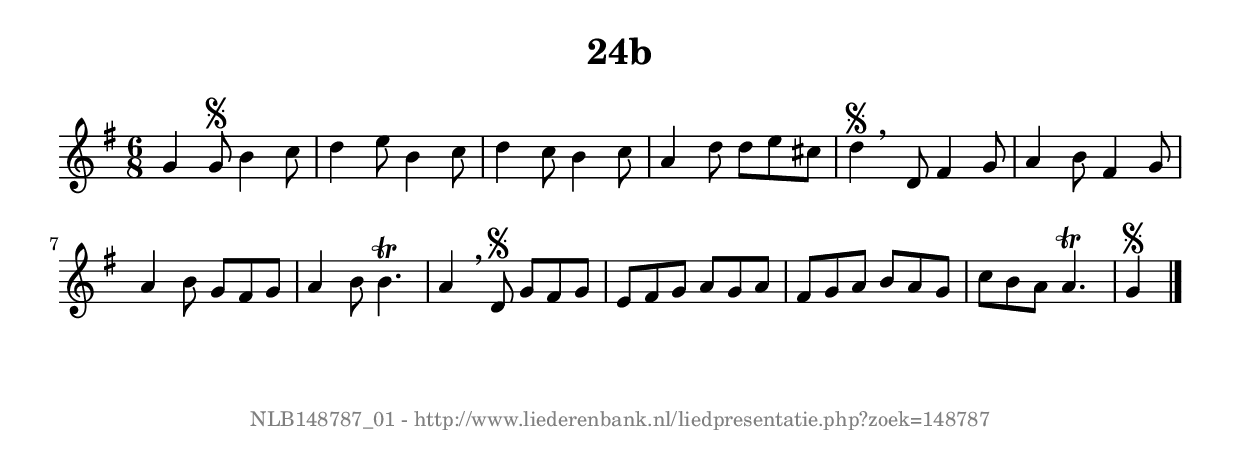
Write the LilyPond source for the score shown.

%
% produced by wce2krn 1.64 (7 June 2014)
%
\version"2.16"
#(append! paper-alist '(("long" . (cons (* 210 mm) (* 2000 mm)))))
#(set-default-paper-size "long")
sb = {\breathe}
mBreak = {\breathe }
bBreak = {\breathe }
x = {\once\override NoteHead #'style = #'cross }
gl=\glissando
itime={\override Staff.TimeSignature #'stencil = ##f }
ficta = {\once\set suggestAccidentals = ##t}
fine = {\once\override Score.RehearsalMark #'self-alignment-X = #1 \mark \markup {\italic{Fine}}}
dc = {\once\override Score.RehearsalMark #'self-alignment-X = #1 \mark \markup {\italic{D.C.}}}
dcf = {\once\override Score.RehearsalMark #'self-alignment-X = #1 \mark \markup {\italic{D.C. al Fine}}}
dcc = {\once\override Score.RehearsalMark #'self-alignment-X = #1 \mark \markup {\italic{D.C. al Coda}}}
ds = {\once\override Score.RehearsalMark #'self-alignment-X = #1 \mark \markup {\italic{D.S.}}}
dsf = {\once\override Score.RehearsalMark #'self-alignment-X = #1 \mark \markup {\italic{D.S. al Fine}}}
dsc = {\once\override Score.RehearsalMark #'self-alignment-X = #1 \mark \markup {\italic{D.S. al Coda}}}
pv = {\set Score.repeatCommands = #'((volta "1"))}
sv = {\set Score.repeatCommands = #'((volta "2"))}
tv = {\set Score.repeatCommands = #'((volta "3"))}
qv = {\set Score.repeatCommands = #'((volta "4"))}
xv = {\set Score.repeatCommands = #'((volta #f))}
\header{ tagline = ""
title = "24b"
}
\score {{
\key g \major
\relative g'
{
\set melismaBusyProperties = #'()
\time 6/8
\tempo 4=120
\override Score.MetronomeMark #'transparent = ##t
\override Score.RehearsalMark #'break-visibility = #(vector #t #t #f)
g4 g8\segno b4 c8 d4 e8 b4 c8 d4 c8 b4 c8 a4 d8 d e cis d4\segno \bar ":|:" \bBreak
d,8 fis4 g8 a4 b8 fis4 g8 a4 b8 g fis g a4 b8 b4.^\trill a4 \mBreak
d,8\segno g fis g e fis g a g a fis g a b a g c b a a4.^\trill g4\segno \bar "|."
 }}
 \midi { }
 \layout {
            indent = 0.0\cm
}
}
\markup { \vspace #0 } \markup { \with-color #grey \fill-line { \center-column { \smaller "NLB148787_01 - http://www.liederenbank.nl/liedpresentatie.php?zoek=148787" } } }
